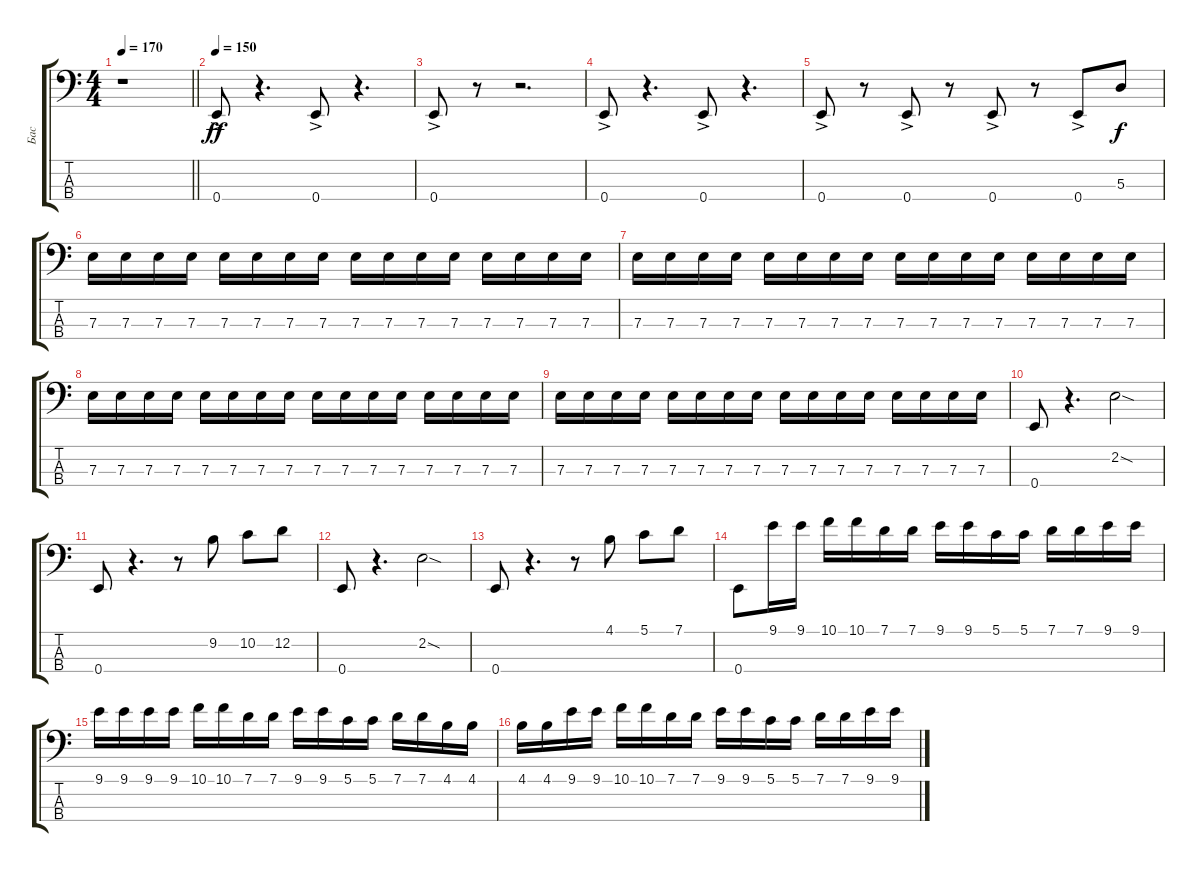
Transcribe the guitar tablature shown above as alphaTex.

\track ("Бас" "Бас") {instrument electricbasspick}
\staff {score tabs}
\tuning (G2 D2 A1 E1) {hide}
\ts (4 4)
\tempo 170
\clef f4
\barLineRight lightlight
\ks c
r.1{dy f} |
\tempo 150
0.4{ac}.8{dy ff} r.4{d} 0.4{ac}.8 r.4{d} |
0.4{ac}.8 r.8 r.2{d} |
0.4{ac}.8 r.4{d} 0.4{ac}.8 r.4{d} |
0.4{ac}.8 r.8 0.4{ac}.8 r.8 0.4{ac}.8 r.8 0.4{ac}.8 5.3.8{dy f} |
7.3.16 7.3.16 7.3.16 7.3.16 7.3.16 7.3.16 7.3.16 7.3.16 7.3.16 7.3.16 7.3.16 7.3.16 7.3.16 7.3.16 7.3.16 7.3.16 |
7.3.16 7.3.16 7.3.16 7.3.16 7.3.16 7.3.16 7.3.16 7.3.16 7.3.16 7.3.16 7.3.16 7.3.16 7.3.16 7.3.16 7.3.16 7.3.16 |
7.3.16 7.3.16 7.3.16 7.3.16 7.3.16 7.3.16 7.3.16 7.3.16 7.3.16 7.3.16 7.3.16 7.3.16 7.3.16 7.3.16 7.3.16 7.3.16 |
7.3.16 7.3.16 7.3.16 7.3.16 7.3.16 7.3.16 7.3.16 7.3.16 7.3.16 7.3.16 7.3.16 7.3.16 7.3.16 7.3.16 7.3.16 7.3.16 |
0.4.8 r.4{d} 2.2{sod}.2 |
0.4.8 r.4{d} r.8 9.2.8 10.2.8 12.2.8 |
0.4.8 r.4{d} 2.2{sod}.2 |
0.4.8 r.4{d} r.8 4.1.8 5.1.8 7.1.8 |
0.4.8 9.1.16 9.1.16 10.1.16 10.1.16 7.1.16 7.1.16 9.1.16 9.1.16 5.1.16 5.1.16 7.1.16 7.1.16 9.1.16 9.1.16 |
9.1.16 9.1.16 9.1.16 9.1.16 10.1.16 10.1.16 7.1.16 7.1.16 9.1.16 9.1.16 5.1.16 5.1.16 7.1.16 7.1.16 4.1.16 4.1.16 |
4.1.16 4.1.16 9.1.16 9.1.16 10.1.16 10.1.16 7.1.16 7.1.16 9.1.16 9.1.16 5.1.16 5.1.16 7.1.16 7.1.16 9.1.16 9.1.16
